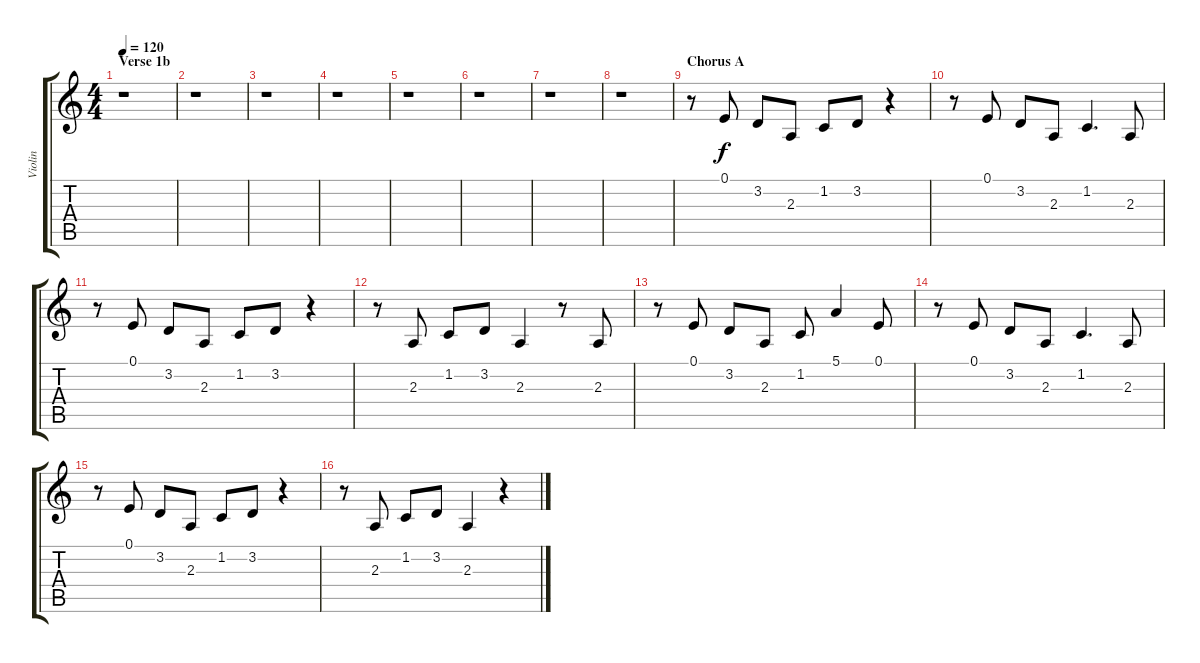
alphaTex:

\track ("Violin" "Violin") {instrument violin}
\staff {score tabs}
\tuning (E4 B3 G3 D3 A2 E2) {hide}
\ts (4 4)
\section ("" "Verse 1b")
\tempo 120
\clef g2
\ks c
r.1{dy f} |
r.1 |
r.1 |
r.1 |
r.1 |
r.1 |
r.1 |
r.1 |
\section ("" "Chorus A")
r.8 0.1.8 3.2.8 2.3.8 1.2.8 3.2.8 r.4 |
r.8 0.1.8 3.2.8 2.3.8 1.2.4{d} 2.3.8 |
r.8 0.1.8 3.2.8 2.3.8 1.2.8 3.2.8 r.4 |
r.8 2.3.8 1.2.8 3.2.8 2.3.4 r.8 2.3.8 |
r.8 0.1.8 3.2.8 2.3.8 1.2.8 5.1.4 0.1.8 |
r.8 0.1.8 3.2.8 2.3.8 1.2.4{d} 2.3.8 |
r.8 0.1.8 3.2.8 2.3.8 1.2.8 3.2.8 r.4 |
r.8 2.3.8 1.2.8 3.2.8 2.3.4 r.4
